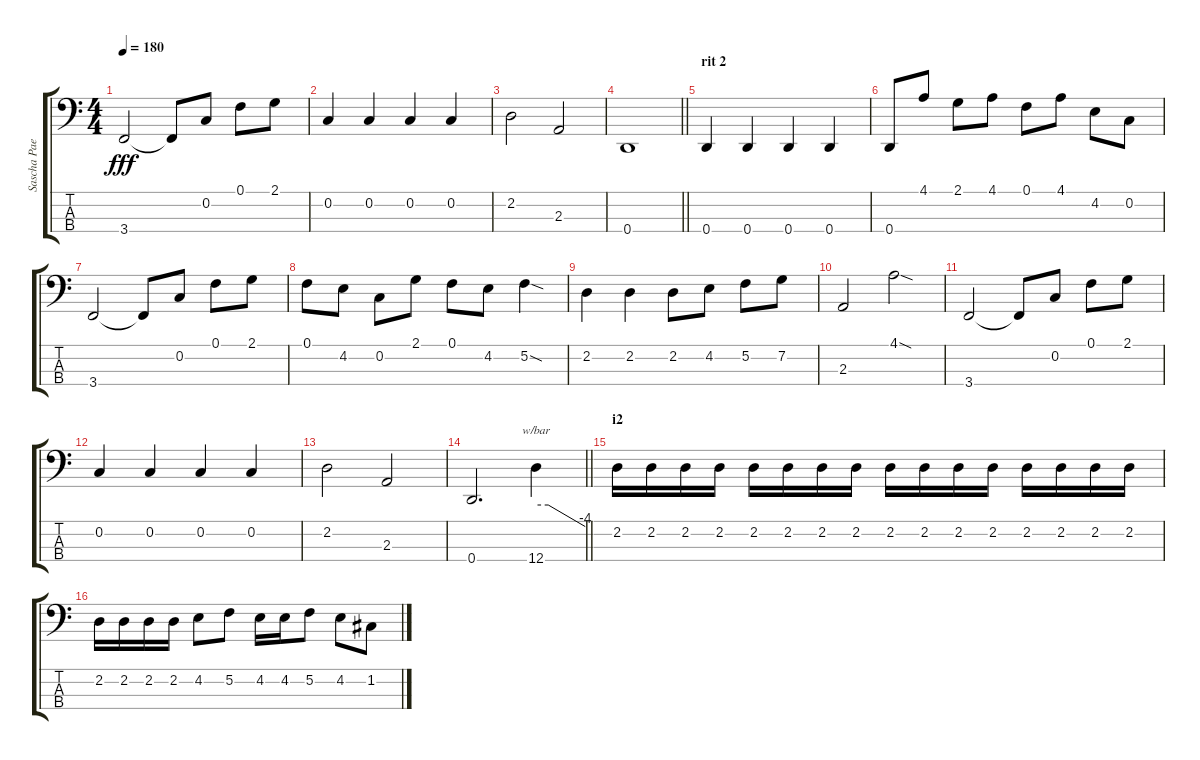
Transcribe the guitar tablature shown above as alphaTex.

\track ("Sascha Paeth" "Sascha Pae") {instrument electricbassfinger}
\staff {score tabs}
\tuning (F2 C2 G1 D1) {hide}
\ts (4 4)
\tempo 180
\clef f4
\ks c
3.4.2{dy fff} 3.4{t}.8 0.2.8 0.1.8 2.1.8 |
0.2.4 0.2.4 0.2.4 0.2.4 |
2.2.2 2.3.2 |
\barLineRight lightlight
0.4.1 |
\section ("" "rit 2")
0.4.4 0.4.4 0.4.4 0.4.4 |
0.4.8 4.1.8 2.1.8 4.1.8 0.1.8 4.1.8 4.2.8 0.2.8 |
3.4.2 3.4{t}.8 0.2.8 0.1.8 2.1.8 |
0.1.8 4.2.8 0.2.8 2.1.8 0.1.8 4.2.8 5.2{sod}.4 |
2.2.4 2.2.4 2.2.8 4.2.8 5.2.8 7.2.8 |
2.3.2 4.1{sod}.2 |
3.4.2 3.4{t}.8 0.2.8 0.1.8 2.1.8 |
0.2.4 0.2.4 0.2.4 0.2.4 |
2.2.2 2.3.2 |
\barLineRight lightlight
0.4.2{d} 12.4.4{tbe (custom default 0 0 15 0 60 -16)} |
\section ("" "i2")
2.2.16 2.2.16 2.2.16 2.2.16 2.2.16 2.2.16 2.2.16 2.2.16 2.2.16 2.2.16 2.2.16 2.2.16 2.2.16 2.2.16 2.2.16 2.2.16 |
2.2.16 2.2.16 2.2.16 2.2.16 4.2.8 5.2.8 4.2.16 4.2.16 5.2.8 4.2.8 1.2.8
